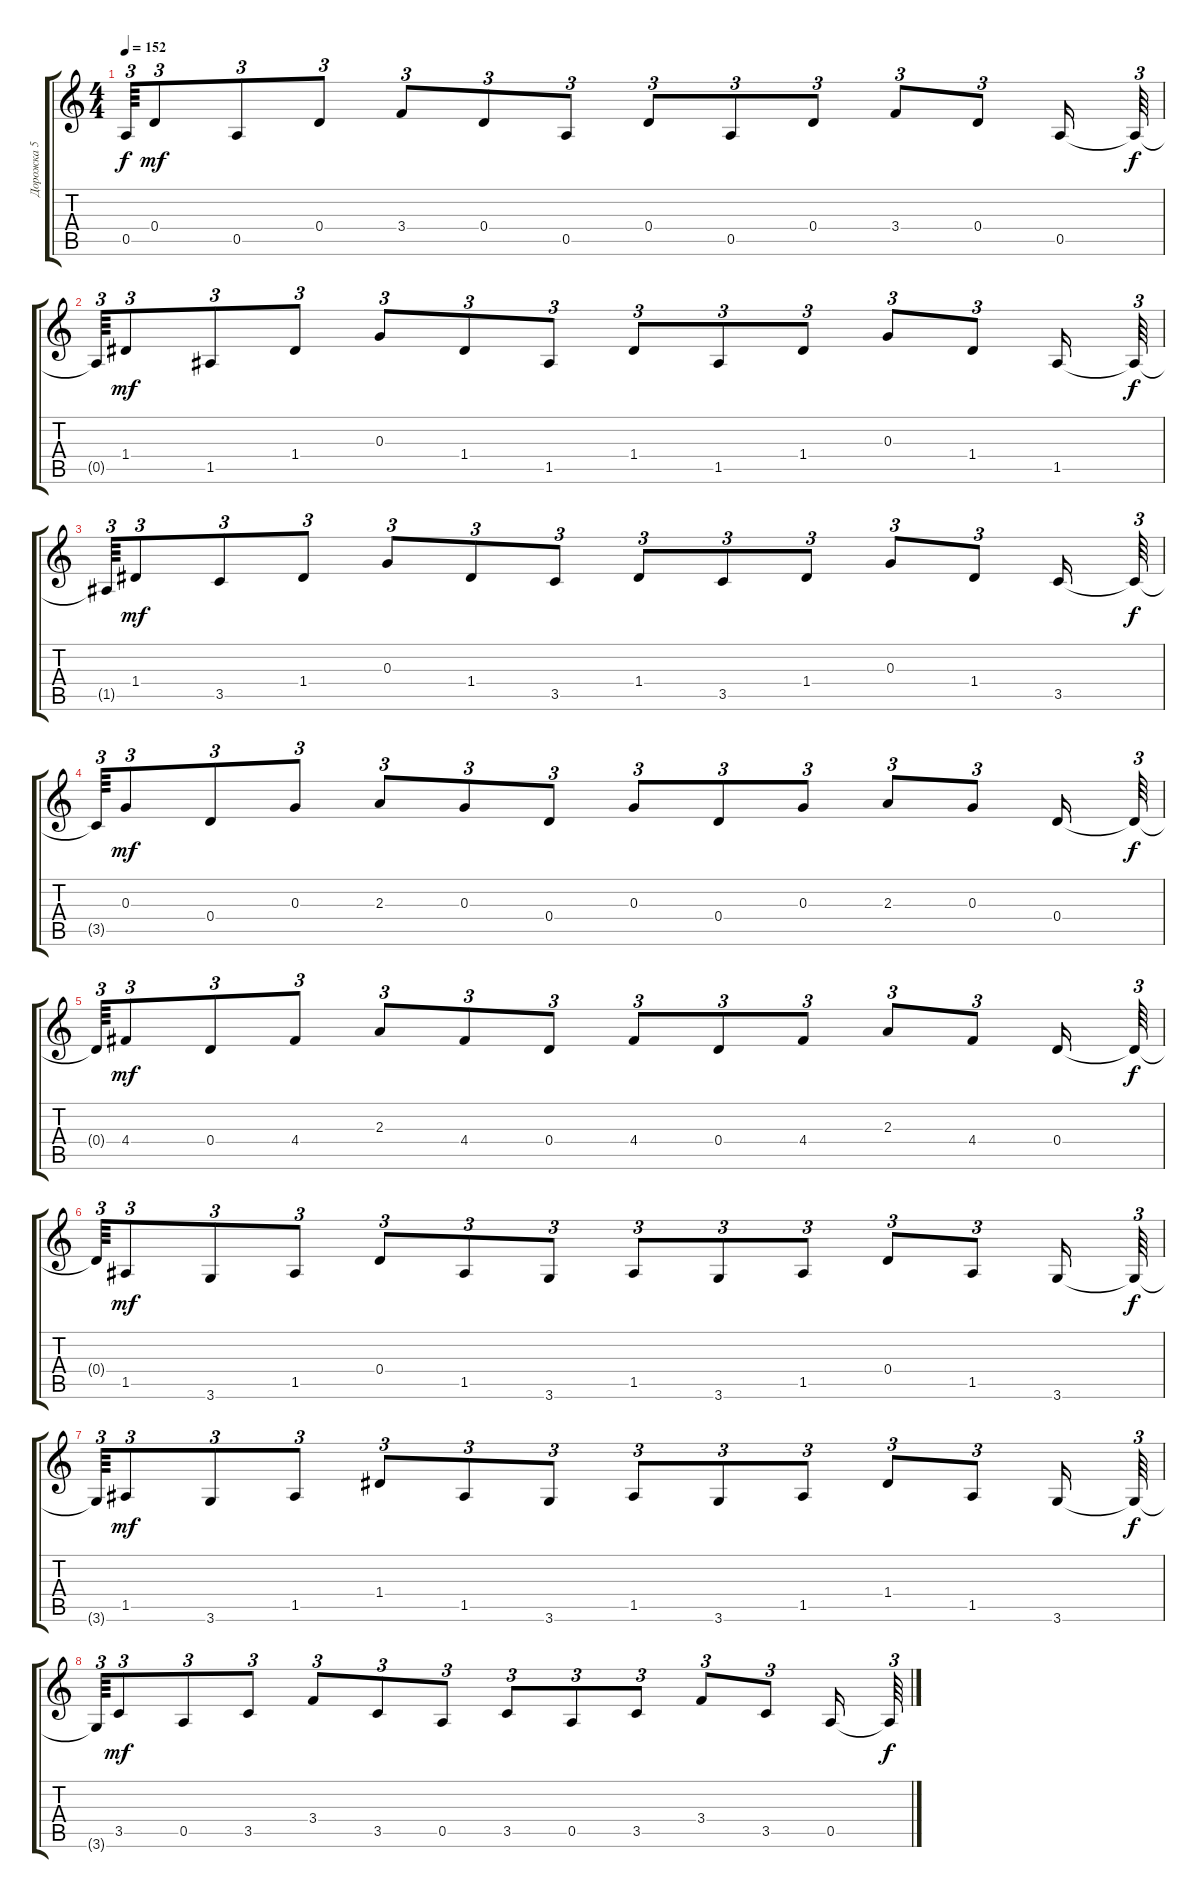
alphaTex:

\track ("Дорожка 5" "Дорожка 5") {instrument distortionguitar}
\staff {score tabs}
\tuning (E4 B3 G3 D3 A2 E2) {hide}
\ts (4 4)
\tempo 152
\clef g2
\ks c
0.5{t}.64{tu (3 2) dy f} 0.4.8{tu (3 2) dy mf} 0.5.8{tu (3 2)} 0.4.8{tu (3 2)} 3.4.8{tu (3 2)} 0.4.8{tu (3 2)} 0.5.8{tu (3 2)} 0.4.8{tu (3 2)} 0.5.8{tu (3 2)} 0.4.8{tu (3 2)} 3.4.8{tu (3 2)} 0.4.8{tu (3 2)} 0.5.16 0.5{t}.64{tu (3 2) dy f} |
0.5{t}.64{tu (3 2)} 1.4.8{tu (3 2) dy mf} 1.5.8{tu (3 2)} 1.4.8{tu (3 2)} 0.3.8{tu (3 2)} 1.4.8{tu (3 2)} 1.5.8{tu (3 2)} 1.4.8{tu (3 2)} 1.5.8{tu (3 2)} 1.4.8{tu (3 2)} 0.3.8{tu (3 2)} 1.4.8{tu (3 2)} 1.5.16 1.5{t}.64{tu (3 2) dy f} |
1.5{t}.64{tu (3 2)} 1.4.8{tu (3 2) dy mf} 3.5.8{tu (3 2)} 1.4.8{tu (3 2)} 0.3.8{tu (3 2)} 1.4.8{tu (3 2)} 3.5.8{tu (3 2)} 1.4.8{tu (3 2)} 3.5.8{tu (3 2)} 1.4.8{tu (3 2)} 0.3.8{tu (3 2)} 1.4.8{tu (3 2)} 3.5.16 3.5{t}.64{tu (3 2) dy f} |
3.5{t}.64{tu (3 2)} 0.3.8{tu (3 2) dy mf} 0.4.8{tu (3 2)} 0.3.8{tu (3 2)} 2.3.8{tu (3 2)} 0.3.8{tu (3 2)} 0.4.8{tu (3 2)} 0.3.8{tu (3 2)} 0.4.8{tu (3 2)} 0.3.8{tu (3 2)} 2.3.8{tu (3 2)} 0.3.8{tu (3 2)} 0.4.16 0.4{t}.64{tu (3 2) dy f} |
0.4{t}.64{tu (3 2)} 4.4.8{tu (3 2) dy mf} 0.4.8{tu (3 2)} 4.4.8{tu (3 2)} 2.3.8{tu (3 2)} 4.4.8{tu (3 2)} 0.4.8{tu (3 2)} 4.4.8{tu (3 2)} 0.4.8{tu (3 2)} 4.4.8{tu (3 2)} 2.3.8{tu (3 2)} 4.4.8{tu (3 2)} 0.4.16 0.4{t}.64{tu (3 2) dy f} |
0.4{t}.64{tu (3 2)} 1.5.8{tu (3 2) dy mf} 3.6.8{tu (3 2)} 1.5.8{tu (3 2)} 0.4.8{tu (3 2)} 1.5.8{tu (3 2)} 3.6.8{tu (3 2)} 1.5.8{tu (3 2)} 3.6.8{tu (3 2)} 1.5.8{tu (3 2)} 0.4.8{tu (3 2)} 1.5.8{tu (3 2)} 3.6.16 3.6{t}.64{tu (3 2) dy f} |
3.6{t}.64{tu (3 2)} 1.5.8{tu (3 2) dy mf} 3.6.8{tu (3 2)} 1.5.8{tu (3 2)} 1.4.8{tu (3 2)} 1.5.8{tu (3 2)} 3.6.8{tu (3 2)} 1.5.8{tu (3 2)} 3.6.8{tu (3 2)} 1.5.8{tu (3 2)} 1.4.8{tu (3 2)} 1.5.8{tu (3 2)} 3.6.16 3.6{t}.64{tu (3 2) dy f} |
3.6{t}.64{tu (3 2)} 3.5.8{tu (3 2) dy mf} 0.5.8{tu (3 2)} 3.5.8{tu (3 2)} 3.4.8{tu (3 2)} 3.5.8{tu (3 2)} 0.5.8{tu (3 2)} 3.5.8{tu (3 2)} 0.5.8{tu (3 2)} 3.5.8{tu (3 2)} 3.4.8{tu (3 2)} 3.5.8{tu (3 2)} 0.5.16 0.5{t}.64{tu (3 2) dy f}
